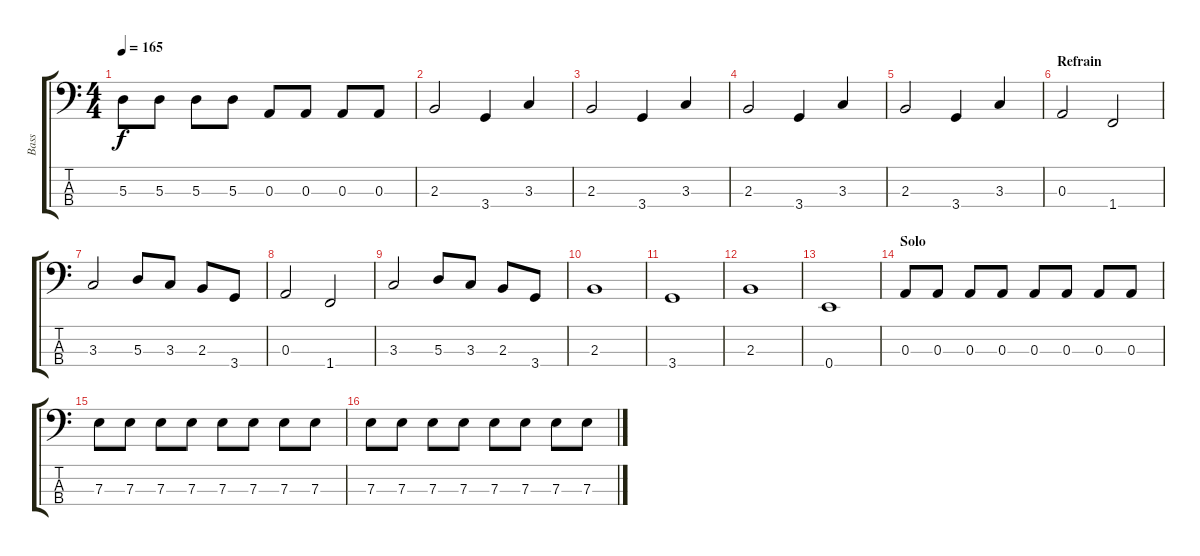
\track ("Bass" "Bass") {instrument electricbassfinger}
\staff {score tabs}
\tuning (G2 D2 A1 E1) {hide}
\ts (4 4)
\tempo 165
\clef f4
\ks c
5.3.8{dy f} 5.3.8 5.3.8 5.3.8 0.3.8 0.3.8 0.3.8 0.3.8 |
2.3.2 3.4.4 3.3.4 |
2.3.2 3.4.4 3.3.4 |
2.3.2 3.4.4 3.3.4 |
2.3.2 3.4.4 3.3.4 |
\section ("" "Refrain")
0.3.2 1.4.2 |
3.3.2 5.3.8 3.3.8 2.3.8 3.4.8 |
0.3.2 1.4.2 |
3.3.2 5.3.8 3.3.8 2.3.8 3.4.8 |
2.3.1 |
3.4.1 |
2.3.1 |
0.4.1 |
\section ("" "Solo")
0.3.8 0.3.8 0.3.8 0.3.8 0.3.8 0.3.8 0.3.8 0.3.8 |
7.3.8 7.3.8 7.3.8 7.3.8 7.3.8 7.3.8 7.3.8 7.3.8 |
7.3.8 7.3.8 7.3.8 7.3.8 7.3.8 7.3.8 7.3.8 7.3.8
